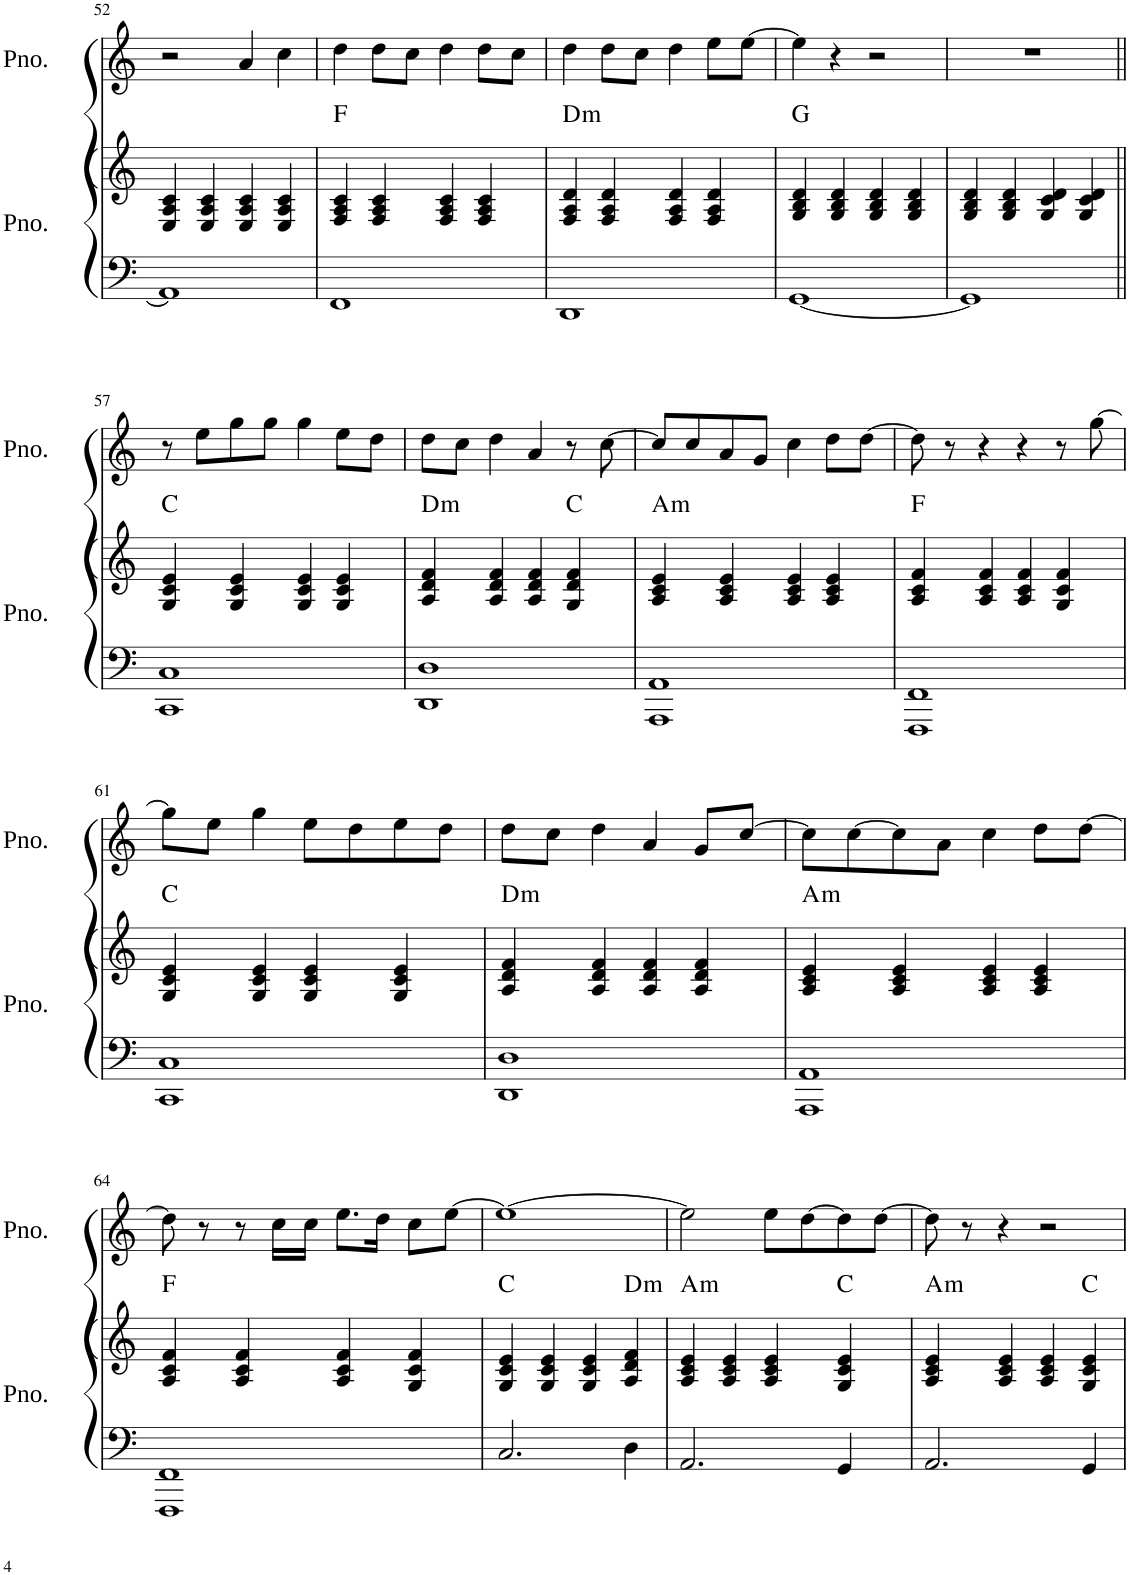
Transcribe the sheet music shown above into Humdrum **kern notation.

**kern	**kern	**harte	**kern
*part2	*part2	*part2	*part1
*staff3	*staff2	*	*staff1
*I"Piano	*	*	*I"Piano
*I'Pno.	*	*	*I'Pno.
!!LO:PB:g=z
*clefF4	*clefG2	*	*clefG2
*k[]	*k[]	*	*k[]
*M4/4	*M4/4	*	*M4/4
=52	=52	=52	=52
1AA]	4E/ 4A/ 4c/	.	2r
.	4E/ 4A/ 4c/	.	.
.	4E/ 4A/ 4c/	.	4a/
.	4E/ 4A/ 4c/	.	4cc\
=53	=53	=53	=53
1FF	4F/ 4A/ 4c/	F:maj	4dd\
.	4F/ 4A/ 4c/	.	8dd\L
.	.	.	8cc\J
.	4F/ 4A/ 4c/	.	4dd\
.	4F/ 4A/ 4c/	.	8dd\L
.	.	.	8cc\J
=54	=54	=54	=54
!	!	!LO:H:kt=m	!
1DD	4F/ 4A/ 4d/	D:min	4dd\
.	4F/ 4A/ 4d/	.	8dd\L
.	.	.	8cc\J
.	4F/ 4A/ 4d/	.	4dd\
.	4F/ 4A/ 4d/	.	8ee\L
.	.	.	[8ee\J
=55	=55	=55	=55
[1GG	4G/ 4B/ 4d/	G:maj	4ee\]
.	4G/ 4B/ 4d/	.	4r
.	4G/ 4B/ 4d/	.	2r
.	4G/ 4B/ 4d/	.	.
=56	=56	=56	=56
1GG]	4G/ 4B/ 4d/	.	1r
.	4G/ 4B/ 4d/	.	.
.	4G/ 4c/ 4d/	.	.
.	4G/ 4c/ 4d/	.	.
!!LO:LB:g=z
=57||	=57||	=57||	=57||
1CC 1C	4G/ 4c/ 4e/	C:maj	8r
.	.	.	8ee\L
.	4G/ 4c/ 4e/	.	8gg\
.	.	.	8gg\J
.	4G/ 4c/ 4e/	.	4gg\
.	4G/ 4c/ 4e/	.	8ee\L
.	.	.	8dd\J
=58	=58	=58	=58
!	!	!LO:H:kt=m	!
1DD 1D	4A/ 4d/ 4f/	D:min	8dd\L
.	.	.	8cc\J
.	4A/ 4d/ 4f/	.	4dd\
.	4A/ 4d/ 4f/	.	4a/
.	4G/ 4d/ 4f/	C:maj	8r
.	.	.	[8cc\
=59	=59	=59	=59
!	!	!LO:H:kt=m	!
1AAA 1AA	4A/ 4c/ 4e/	A:min	8cc/L]
.	.	.	8cc/
.	4A/ 4c/ 4e/	.	8a/
.	.	.	8g/J
.	4A/ 4c/ 4e/	.	4cc\
.	4A/ 4c/ 4e/	.	8dd\L
.	.	.	[8dd\J
=60	=60	=60	=60
1FFF 1FF	4A/ 4c/ 4f/	F:maj	8dd\]
.	.	.	8r
.	4A/ 4c/ 4f/	.	4r
.	4A/ 4c/ 4f/	.	4r
.	4G/ 4c/ 4f/	.	8r
.	.	.	[8gg\
!!LO:LB:g=z
=61	=61	=61	=61
1CC 1C	4G/ 4c/ 4e/	C:maj	8gg\L]
.	.	.	8ee\J
.	4G/ 4c/ 4e/	.	4gg\
.	4G/ 4c/ 4e/	.	8ee\L
.	.	.	8dd\
.	4G/ 4c/ 4e/	.	8ee\
.	.	.	8dd\J
=62	=62	=62	=62
!	!	!LO:H:kt=m	!
1DD 1D	4A/ 4d/ 4f/	D:min	8dd\L
.	.	.	8cc\J
.	4A/ 4d/ 4f/	.	4dd\
.	4A/ 4d/ 4f/	.	4a/
.	4A/ 4d/ 4f/	.	8g/L
.	.	.	[8cc/J
=63	=63	=63	=63
!	!	!LO:H:kt=m	!
1AAA 1AA	4A/ 4c/ 4e/	A:min	8cc\L]
.	.	.	[8cc\
.	4A/ 4c/ 4e/	.	8cc\]
.	.	.	8a\J
.	4A/ 4c/ 4e/	.	4cc\
.	4A/ 4c/ 4e/	.	8dd\L
.	.	.	[8dd\J
!!LO:LB:g=z
=64	=64	=64	=64
1FFF 1FF	4A/ 4c/ 4f/	F:maj	8dd\]
.	.	.	8r
.	4A/ 4c/ 4f/	.	8r
.	.	.	16cc\LL
.	.	.	16cc\JJ
.	4A/ 4c/ 4f/	.	8.ee\L
.	.	.	16dd\Jk
.	4G/ 4c/ 4f/	.	8cc\L
.	.	.	[8ee\J
=65	=65	=65	=65
2.C/	4G/ 4c/ 4e/	C:maj	1ee_
.	4G/ 4c/ 4e/	.	.
.	4G/ 4c/ 4e/	.	.
!	!	!LO:H:kt=m	!
4D\	4A/ 4d/ 4f/	D:min	.
=66	=66	=66	=66
!	!	!LO:H:kt=m	!
2.AA/	4A/ 4c/ 4e/	A:min	2ee\]
.	4A/ 4c/ 4e/	.	.
.	4A/ 4c/ 4e/	.	8ee\L
.	.	.	[8dd\
4GG/	4G/ 4c/ 4e/	C:maj	8dd\]
.	.	.	[8dd\J
=67	=67	=67	=67
!	!	!LO:H:kt=m	!
2.AA/	4A/ 4c/ 4e/	A:min	8dd\]
.	.	.	8r
.	4A/ 4c/ 4e/	.	4r
.	4A/ 4c/ 4e/	.	2r
4GG/	4G/ 4c/ 4e/	C:maj	.
=	=	=	=
*-	*-	*-	*-
